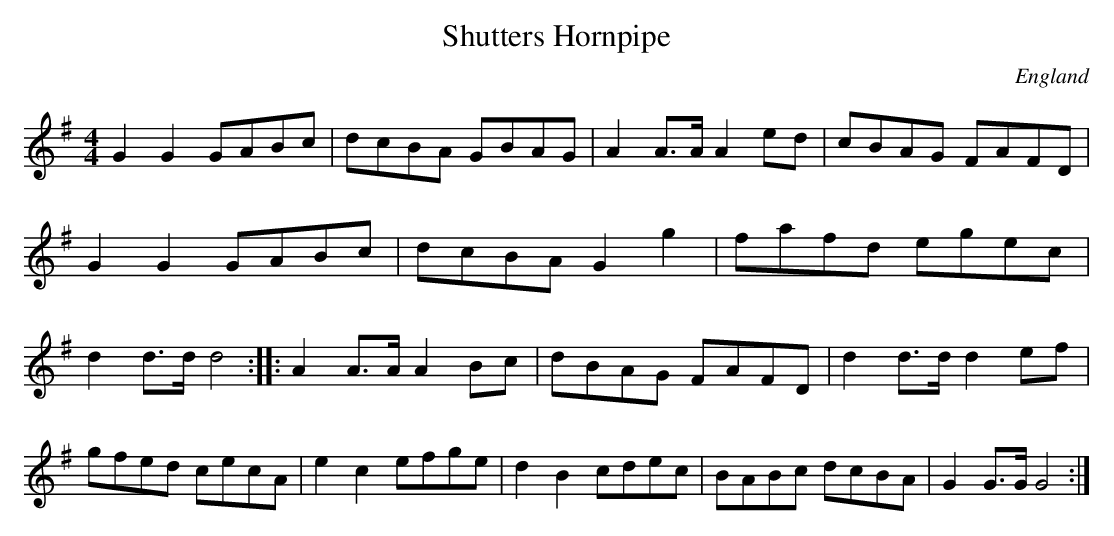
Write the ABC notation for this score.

X:1
T:Shutters Hornpipe
O:England
M:4/4
K:G
G2G2 GABc | dcBA GBAG | A2A>A A2ed |cBAG FAFD |\
G2G2 GABc | dcBA G2g2 | fafd egec | d2d>d d4::\
A2A>A A2Bc | dBAG FAFD | d2d>d d2ef |gfed cecA|\
e2c2 efge | d2B2 cdec | BABc dcBA | G2G>G G4:|**
